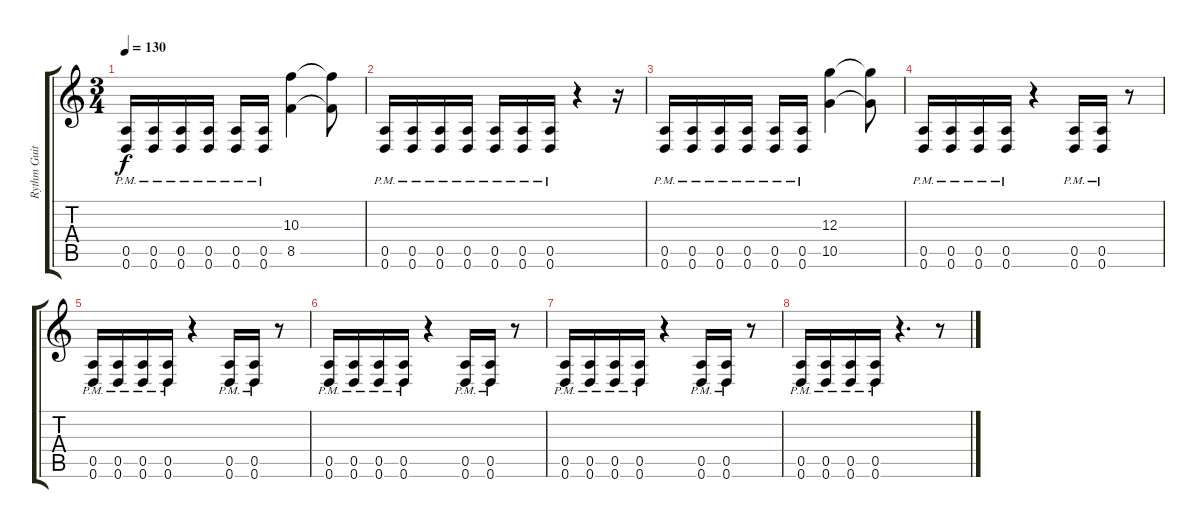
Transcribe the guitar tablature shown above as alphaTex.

\track ("Rythm Guitar" "Rythm Guit") {instrument distortionguitar}
\staff {score tabs}
\tuning (E4 B3 G3 D3 A2 D2) {hide}
\ts (3 4)
\tempo 130
\clef g2
\ks c
(0.5{pm} 0.6{pm}).16{dy f} (0.5{pm} 0.6{pm}).16 (0.5{pm} 0.6{pm}).16 (0.5{pm} 0.6{pm}).16 (0.5{pm} 0.6{pm}).16 (0.5{pm} 0.6{pm}).16 (10.3 8.5).4 (10.3{t} 8.5{t}).8 |
(0.5{pm} 0.6{pm}).16 (0.5{pm} 0.6{pm}).16 (0.5{pm} 0.6{pm}).16 (0.5{pm} 0.6{pm}).16 (0.5{pm} 0.6{pm}).16 (0.5{pm} 0.6{pm}).16 (0.5{pm} 0.6{pm}).16 r.4 r.16 |
(0.5{pm} 0.6{pm}).16 (0.5{pm} 0.6{pm}).16 (0.5{pm} 0.6{pm}).16 (0.5{pm} 0.6{pm}).16 (0.5{pm} 0.6{pm}).16 (0.5{pm} 0.6{pm}).16 (12.3 10.5).4 (12.3{t} 10.5{t}).8 |
(0.5{pm} 0.6{pm}).16 (0.5{pm} 0.6{pm}).16 (0.5{pm} 0.6{pm}).16 (0.5{pm} 0.6{pm}).16 r.4 (0.5{pm} 0.6{pm}).16 (0.5{pm} 0.6{pm}).16 r.8 |
(0.5{pm} 0.6{pm}).16 (0.5{pm} 0.6{pm}).16 (0.5{pm} 0.6{pm}).16 (0.5{pm} 0.6{pm}).16 r.4 (0.5{pm} 0.6{pm}).16 (0.5{pm} 0.6{pm}).16 r.8 |
(0.5{pm} 0.6{pm}).16 (0.5{pm} 0.6{pm}).16 (0.5{pm} 0.6{pm}).16 (0.5{pm} 0.6{pm}).16 r.4 (0.5{pm} 0.6{pm}).16 (0.5{pm} 0.6{pm}).16 r.8 |
(0.5{pm} 0.6{pm}).16 (0.5{pm} 0.6{pm}).16 (0.5{pm} 0.6{pm}).16 (0.5{pm} 0.6{pm}).16 r.4 (0.5{pm} 0.6{pm}).16 (0.5{pm} 0.6{pm}).16 r.8 |
(0.5{pm} 0.6{pm}).16 (0.5{pm} 0.6{pm}).16 (0.5{pm} 0.6{pm}).16 (0.5{pm} 0.6{pm}).16 r.4{d} r.8
